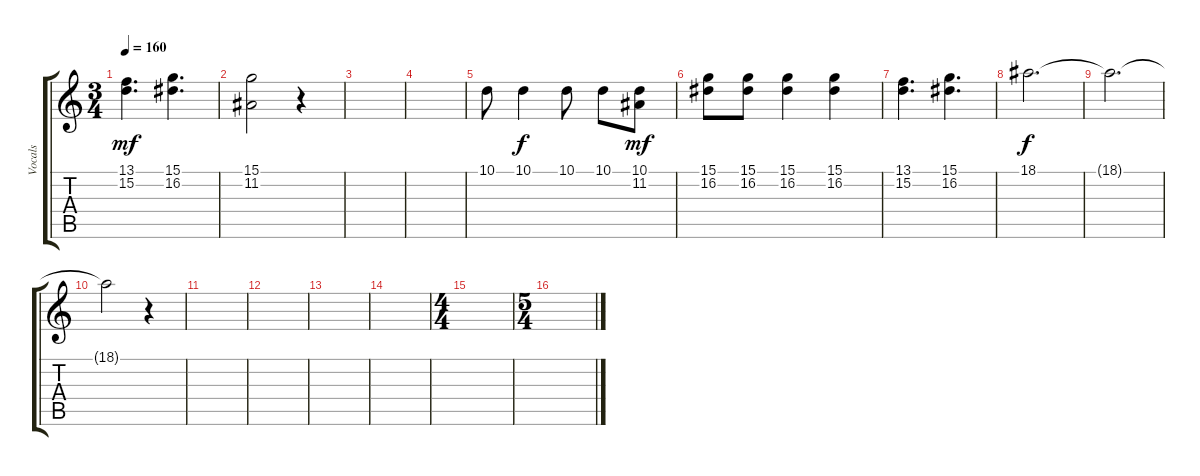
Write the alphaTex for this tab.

\track ("Vocals" "Vocals") {instrument altosax}
\staff {score tabs}
\tuning (E4 B3 G3 D3 A2 E2) {hide}
\ts (3 4)
\tempo 160
\clef g2
\ks c
(13.1 15.2).4{d dy mf} (15.1 16.2).4{d} |
(15.1 11.2).2 r.4 |
|
|
10.1.8 10.1.4{dy f} 10.1.8 10.1.8 (10.1 11.2).8{dy mf} |
(15.1 16.2).8 (15.1 16.2).8 (15.1 16.2).4 (15.1 16.2).4 |
(13.1 15.2).4{d} (15.1 16.2).4{d} |
18.1.2{d dy f} |
18.1{t}.2{d} |
18.1{t}.2 r.4 |
|
|
|
|
\ts (4 4)
|
\ts (5 4)
